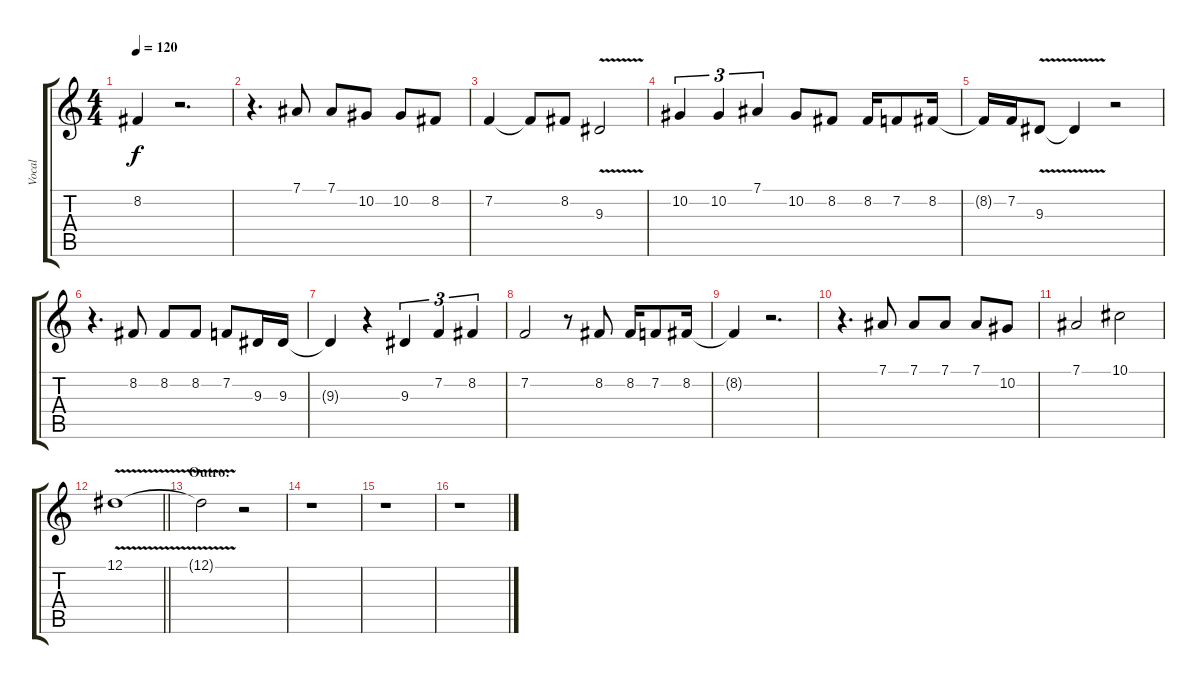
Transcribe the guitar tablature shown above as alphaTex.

\track ("Vocal" "Vocal") {instrument oboe}
\staff {score tabs}
\tuning (Eb4 Bb3 Gb3 Db3 Ab2 Eb2) {hide}
\ts (4 4)
\tempo 120
\clef g2
\ks c
8.2{t}.4{dy f} r.2{d} |
r.4{d} 7.1.8 7.1.8 10.2.8 10.2.8 8.2.8 |
7.2.4 7.2{t}.8 8.2.8 9.3{v}.2 |
10.2.4{tu (3 2)} 10.2.4{tu (3 2)} 7.1.4{tu (3 2)} 10.2.8 8.2.8 8.2.16 7.2.8 8.2.16 |
8.2{t}.16 7.2.16 9.3{v}.8 9.3{t}.4 r.2 |
r.4{d} 8.2.8 8.2.8 8.2.8 7.2.8 9.3.16 9.3.16 |
9.3{t}.4 r.4 9.3.4{tu (3 2)} 7.2.4{tu (3 2)} 8.2.4{tu (3 2)} |
7.2.2 r.8 8.2.8 8.2.16 7.2.8 8.2.16 |
8.2{t}.4 r.2{d} |
r.4{d} 7.1.8 7.1.8 7.1.8 7.1.8 10.2.8 |
7.1.2 10.1.2 |
\barLineRight lightlight
12.1{v}.1 |
\section ("" "Outro:")
12.1{t}.2 r.2 |
r.1 |
r.1 |
r.1
